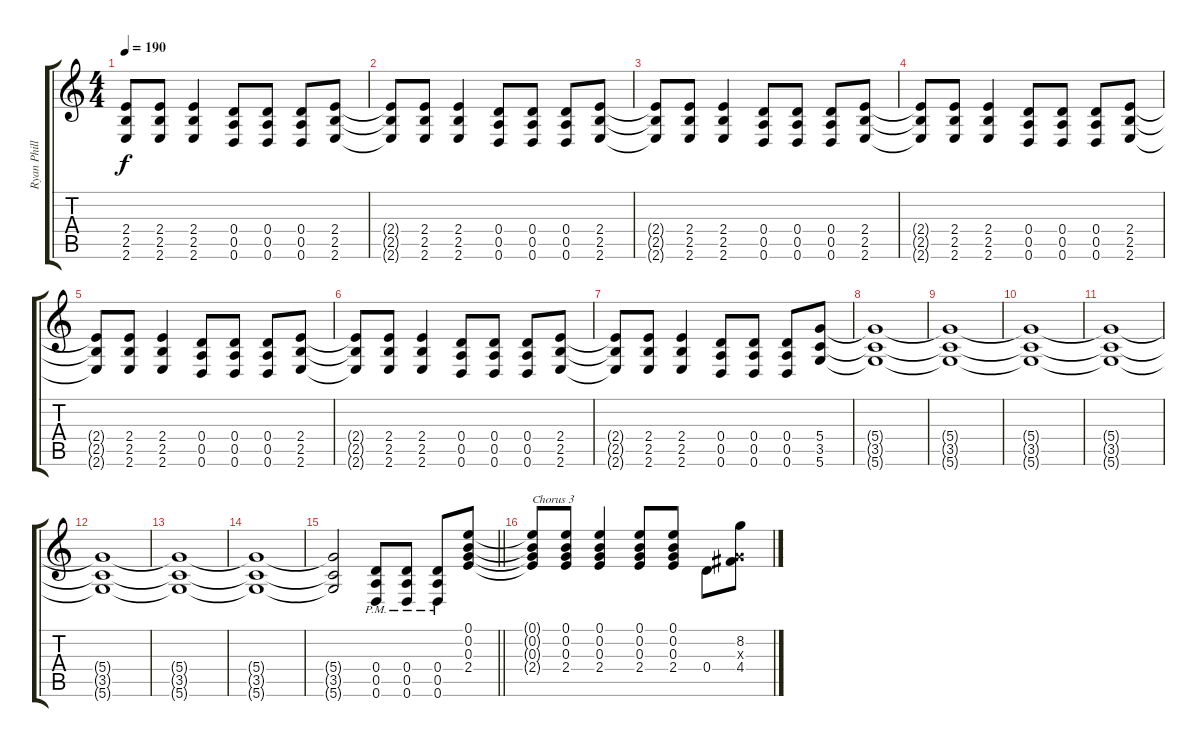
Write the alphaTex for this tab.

\track ("Ryan Phillips | Lead" "Ryan Phill") {instrument distortionguitar}
\staff {score tabs}
\tuning (E4 B3 G3 D3 A2 D2) {hide}
\ts (4 4)
\tempo 190
\clef g2
\ks c
(2.4{t} 2.5{t} 2.6{t}).8{dy f} (2.4 2.5 2.6).8 (2.4 2.5 2.6).4 (0.4 0.5 0.6).8 (0.4 0.5 0.6).8 (0.4 0.5 0.6).8 (2.4 2.5 2.6).8 |
(2.4{t} 2.5{t} 2.6{t}).8 (2.4 2.5 2.6).8 (2.4 2.5 2.6).4 (0.4 0.5 0.6).8 (0.4 0.5 0.6).8 (0.4 0.5 0.6).8 (2.4 2.5 2.6).8 |
(2.4{t} 2.5{t} 2.6{t}).8 (2.4 2.5 2.6).8 (2.4 2.5 2.6).4 (0.4 0.5 0.6).8 (0.4 0.5 0.6).8 (0.4 0.5 0.6).8 (2.4 2.5 2.6).8 |
(2.4{t} 2.5{t} 2.6{t}).8 (2.4 2.5 2.6).8 (2.4 2.5 2.6).4 (0.4 0.5 0.6).8 (0.4 0.5 0.6).8 (0.4 0.5 0.6).8 (2.4 2.5 2.6).8 |
(2.4{t} 2.5{t} 2.6{t}).8 (2.4 2.5 2.6).8 (2.4 2.5 2.6).4 (0.4 0.5 0.6).8 (0.4 0.5 0.6).8 (0.4 0.5 0.6).8 (2.4 2.5 2.6).8 |
(2.4{t} 2.5{t} 2.6{t}).8 (2.4 2.5 2.6).8 (2.4 2.5 2.6).4 (0.4 0.5 0.6).8 (0.4 0.5 0.6).8 (0.4 0.5 0.6).8 (2.4 2.5 2.6).8 |
(2.4{t} 2.5{t} 2.6{t}).8 (2.4 2.5 2.6).8 (2.4 2.5 2.6).4 (0.4 0.5 0.6).8 (0.4 0.5 0.6).8 (0.4 0.5 0.6).8 (5.4 3.5 5.6).8 |
(5.4{t} 3.5{t} 5.6{t}).1 |
(5.4{t} 3.5{t} 5.6{t}).1 |
(5.4{t} 3.5{t} 5.6{t}).1 |
(5.4{t} 3.5{t} 5.6{t}).1 |
(5.4{t} 3.5{t} 5.6{t}).1{instrument electricguitarjazz} |
(5.4{t} 3.5{t} 5.6{t}).1 |
(5.4{t} 3.5{t} 5.6{t}).1 |
\barLineRight lightlight
(5.4{t} 3.5{t} 5.6{t}).2 (0.4{pm} 0.5{pm} 0.6{pm}).8 (0.4{pm} 0.5{pm} 0.6{pm}).8 (0.4{pm} 0.5{pm} 0.6{pm}).8 (0.1 0.2 0.3 2.4).8 |
(0.1{t} 0.2{t} 0.3{t} 2.4{t}).8{txt "Chorus 3"} (0.1 0.2 0.3 2.4).8 (0.1 0.2 0.3 2.4).4 (0.1 0.2 0.3 2.4).8 (0.1 0.2 0.3 2.4).8 0.4.8 (8.2 0.3{x} 4.4).8
